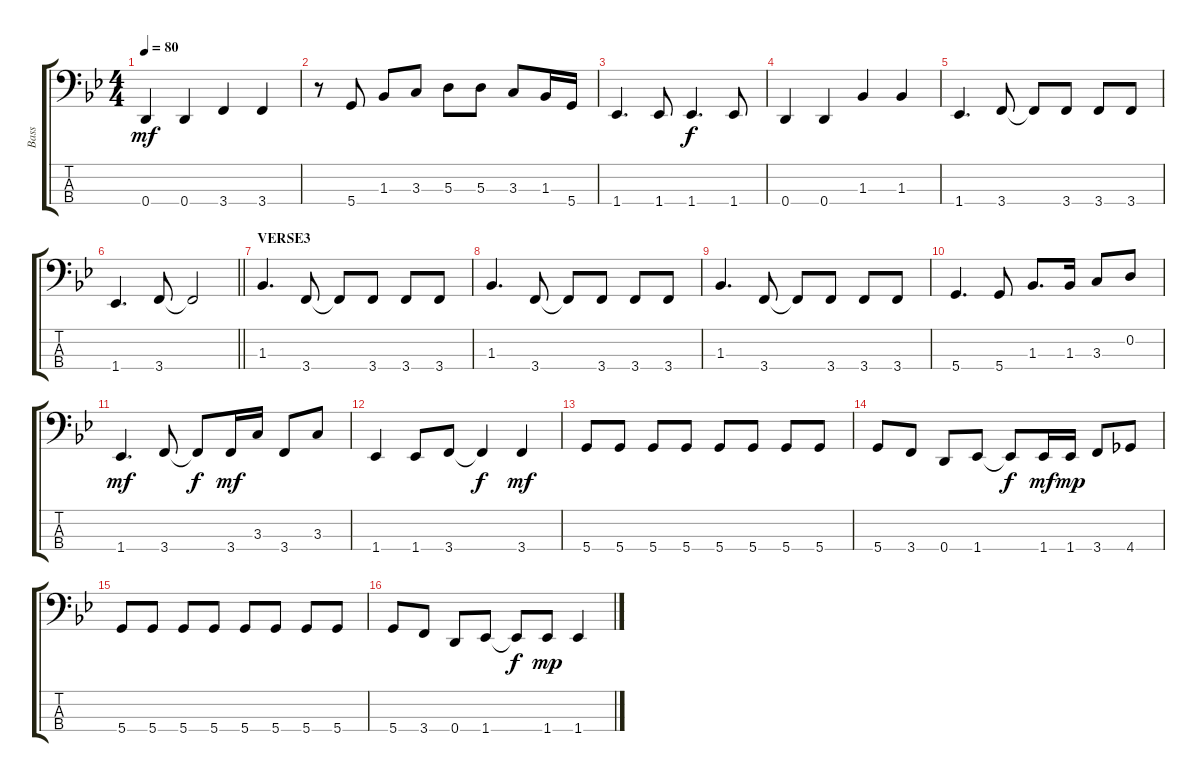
\track ("Bass" "Bass") {instrument electricbassfinger}
\staff {score tabs}
\tuning (G2 D2 A1 D1) {hide}
\ts (4 4)
\tempo 80
\clef f4
\ks bb
0.4.4{dy mf} 0.4.4 3.4.4 3.4.4 |
r.8 5.4.8 1.3.8 3.3.8 5.3.8 5.3.8 3.3.8 1.3.16 5.4.16 |
1.4.4{d} 1.4.8 1.4.4{d dy f} 1.4.8 |
0.4.4 0.4.4 1.3.4 1.3.4 |
1.4.4{d} 3.4.8 3.4{t}.8 3.4.8 3.4.8 3.4.8 |
\barLineRight lightlight
1.4.4{d} 3.4.8 3.4{t}.2 |
\section ("" "VERSE3")
1.3.4{d} 3.4.8 3.4{t}.8 3.4.8 3.4.8 3.4.8 |
1.3.4{d} 3.4.8 3.4{t}.8 3.4.8 3.4.8 3.4.8 |
1.3.4{d} 3.4.8 3.4{t}.8 3.4.8 3.4.8 3.4.8 |
5.4.4{d} 5.4.8 1.3.8{d} 1.3.16 3.3.8 0.2.8 |
1.4.4{d dy mf} 3.4.8 3.4{t}.8{dy f} 3.4.16{dy mf} 3.3.16 3.4.8 3.3.8 |
1.4.4 1.4.8 3.4.8 3.4{t}.4{dy f} 3.4.4{dy mf} |
5.4.8 5.4.8 5.4.8 5.4.8 5.4.8 5.4.8 5.4.8 5.4.8 |
5.4.8 3.4.8 0.4.8 1.4.8 1.4{t}.8{dy f} 1.4.16{dy mf} 1.4.16{dy mp} 3.4.8 4.4.8 |
5.4.8 5.4.8 5.4.8 5.4.8 5.4.8 5.4.8 5.4.8 5.4.8 |
5.4.8 3.4.8 0.4.8 1.4.8 1.4{t}.8{dy f} 1.4.8{dy mp} 1.4.4
